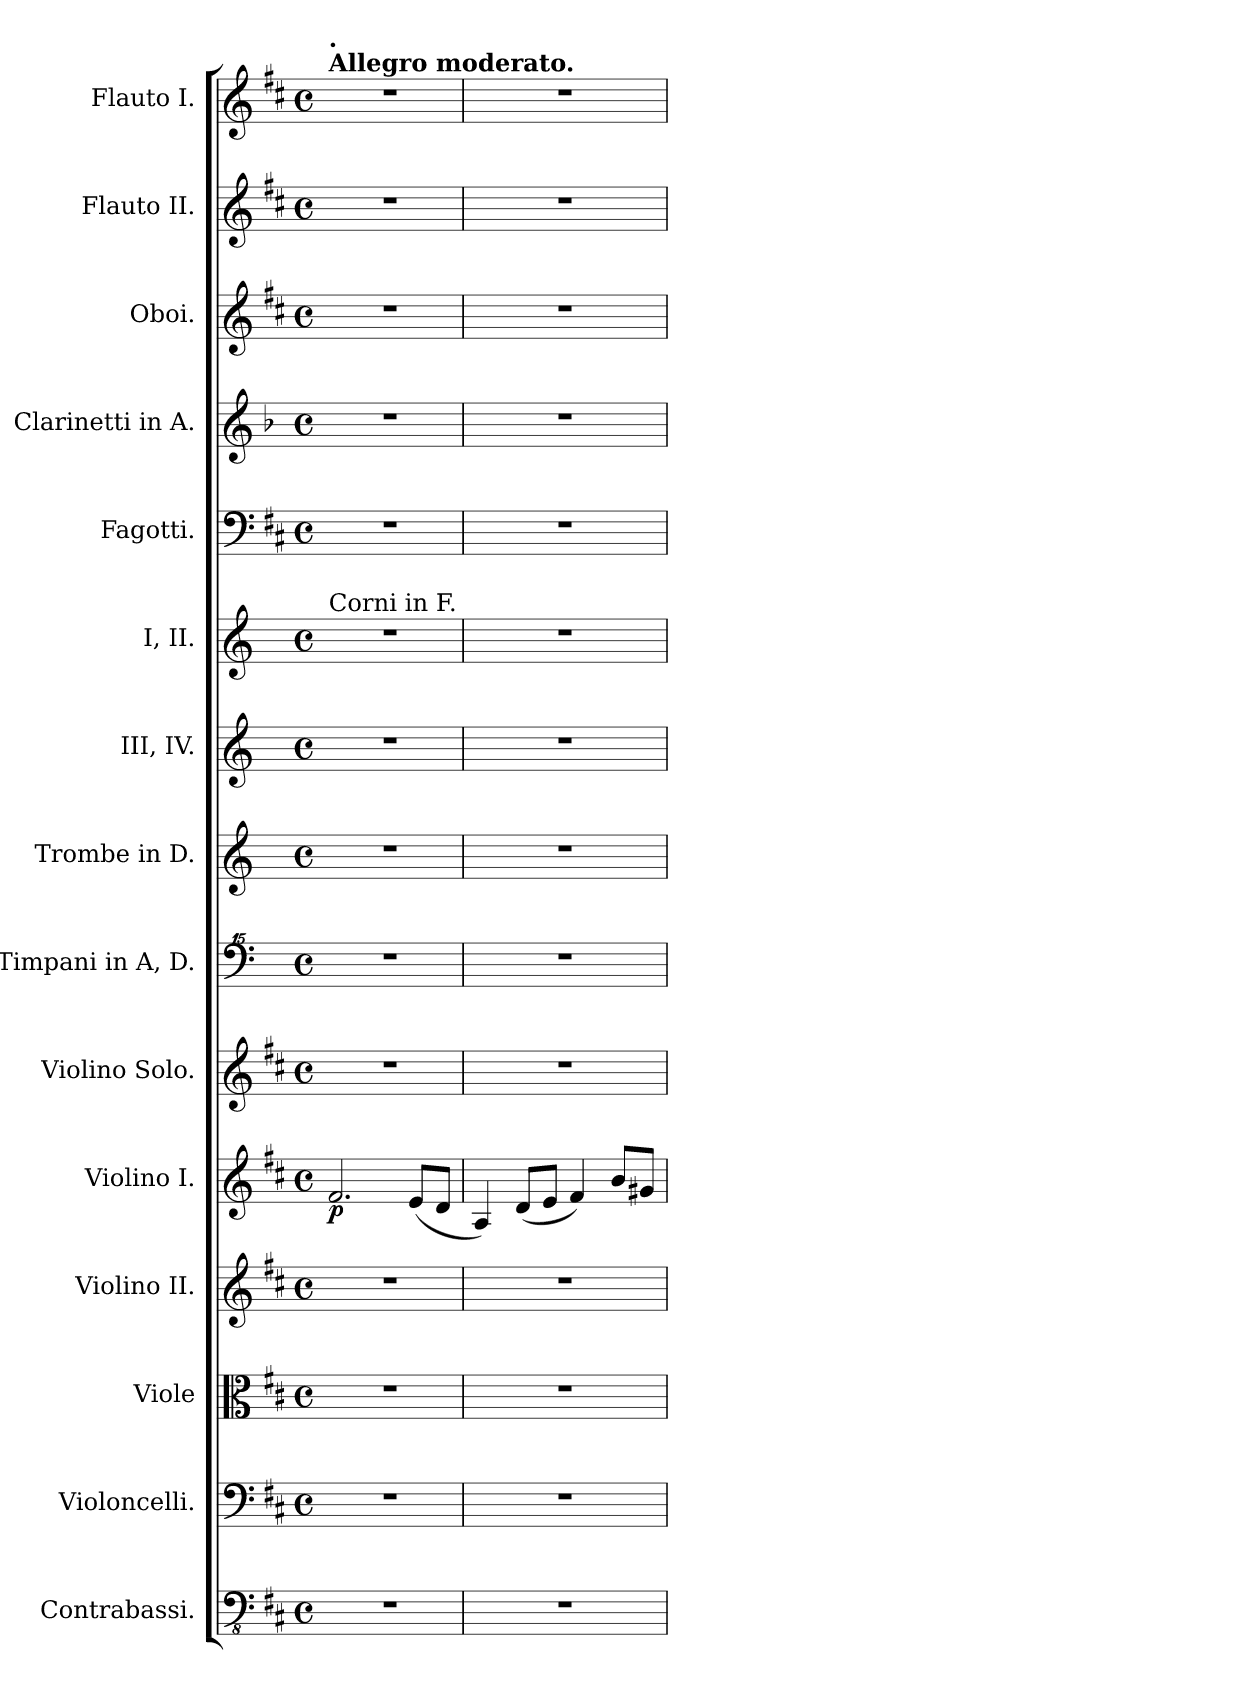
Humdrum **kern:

**kern	**kern	**kern	**kern	**kern	**dynam	**kern	**kern	**kern	**kern	**kern	**kern	**kern	**kern	**kern	**kern
*part15	*part14	*part13	*part12	*part11	*part11	*part10	*part9	*part8	*part7	*part6	*part5	*part4	*part3	*part2	*part1
*staff15	*staff14	*staff13	*staff12	*staff11	*staff11	*staff10	*staff9	*staff8	*staff7	*staff6	*staff5	*staff4	*staff3	*staff2	*staff1
*I"Contrabassi.	*I"Violoncelli.	*I"Viole	*I"Violino II.	*I"Violino I.	*	*I"Violino Solo.	*I"Timpani in A, D.	*I"Trombe in D.	*I"III, IV.	*I"I, II.	*I"Fagotti.	*I"Clarinetti in A.	*I"Oboi.	*I"Flauto II.	*I"Flauto I.
*I'Cbs.	*	*	*	*	*	*I'Vln.	*I'Timp.	*	*	*	*I'Fag.	*	*I'Ob.	*I'Fl.	*I'Fl.
*clefFv4	*clefF4	*clefC3	*clefG2	*clefG2	*	*clefG2	*clefF^^4	*clefG2	*clefG2	*clefG2	*clefF4	*clefG2	*clefG2	*clefG2	*clefG2
*	*	*	*	*	*	*	*ITrd7c12	*ITrd-1c-2	*ITrd4c7	*ITrd4c7	*	*ITrd2c3	*	*	*
*k[f#c#]	*k[f#c#]	*k[f#c#]	*k[f#c#]	*k[f#c#]	*	*k[f#c#]	*k[]	*k[f#c#]	*k[b-]	*k[b-]	*k[f#c#]	*k[f#c#]	*k[f#c#]	*k[f#c#]	*k[f#c#]
*M4/4	*M4/4	*M4/4	*M4/4	*M4/4	*	*M4/4	*M4/4	*M4/4	*M4/4	*M4/4	*M4/4	*M4/4	*M4/4	*M4/4	*M4/4
*met(c)	*met(c)	*met(c)	*met(c)	*met(c)	*	*met(c)	*met(c)	*met(c)	*met(c)	*met(c)	*met(c)	*met(c)	*met(c)	*met(c)	*met(c)
*MM126	*MM126	*MM126	*MM126	*MM126	*	*MM126	*MM126	*MM126	*MM126	*MM126	*MM126	*MM126	*MM126	*MM126	*MM126
=1	=1	=1	=1	=1	=1	=1	=1	=1	=1	=1	=1	=1	=1	=1	=1
!	!	!	!	!	!	!	!	!	!	!	!	!	!	!	!LO:TX:a:B:t=Allegro moderato.
!	!	!	!	!	!	!	!	!	!	!	!	!	!	!	!LO:TX:a:B:t=.
!	!	!	!	!	!	!	!	!	!	!LO:TX:a:t=Corni in F.	!	!	!	!	!
!	!	!	!	!	!LO:DY:b	!	!	!	!	!	!	!	!	!	!
1r	1r	1r	1r	2.f#/	p	1r	1r	1r	1r	1r	1r	1r	1r	1r	1r
.	.	.	.	(8e/L	.	.	.	.	.	.	.	.	.	.	.
.	.	.	.	8d/J	.	.	.	.	.	.	.	.	.	.	.
=2	=2	=2	=2	=2	=2	=2	=2	=2	=2	=2	=2	=2	=2	=2	=2
1r	1r	1r	1r	4A/)	.	1r	1r	1r	1r	1r	1r	1r	1r	1r	1r
.	.	.	.	(8d/L	.	.	.	.	.	.	.	.	.	.	.
.	.	.	.	8e/J	.	.	.	.	.	.	.	.	.	.	.
.	.	.	.	4f#/)	.	.	.	.	.	.	.	.	.	.	.
.	.	.	.	8b/L	.	.	.	.	.	.	.	.	.	.	.
.	.	.	.	8g#X/J	.	.	.	.	.	.	.	.	.	.	.
=	=	=	=	=	=	=	=	=	=	=	=	=	=	=	=
*-	*-	*-	*-	*-	*-	*-	*-	*-	*-	*-	*-	*-	*-	*-	*-
